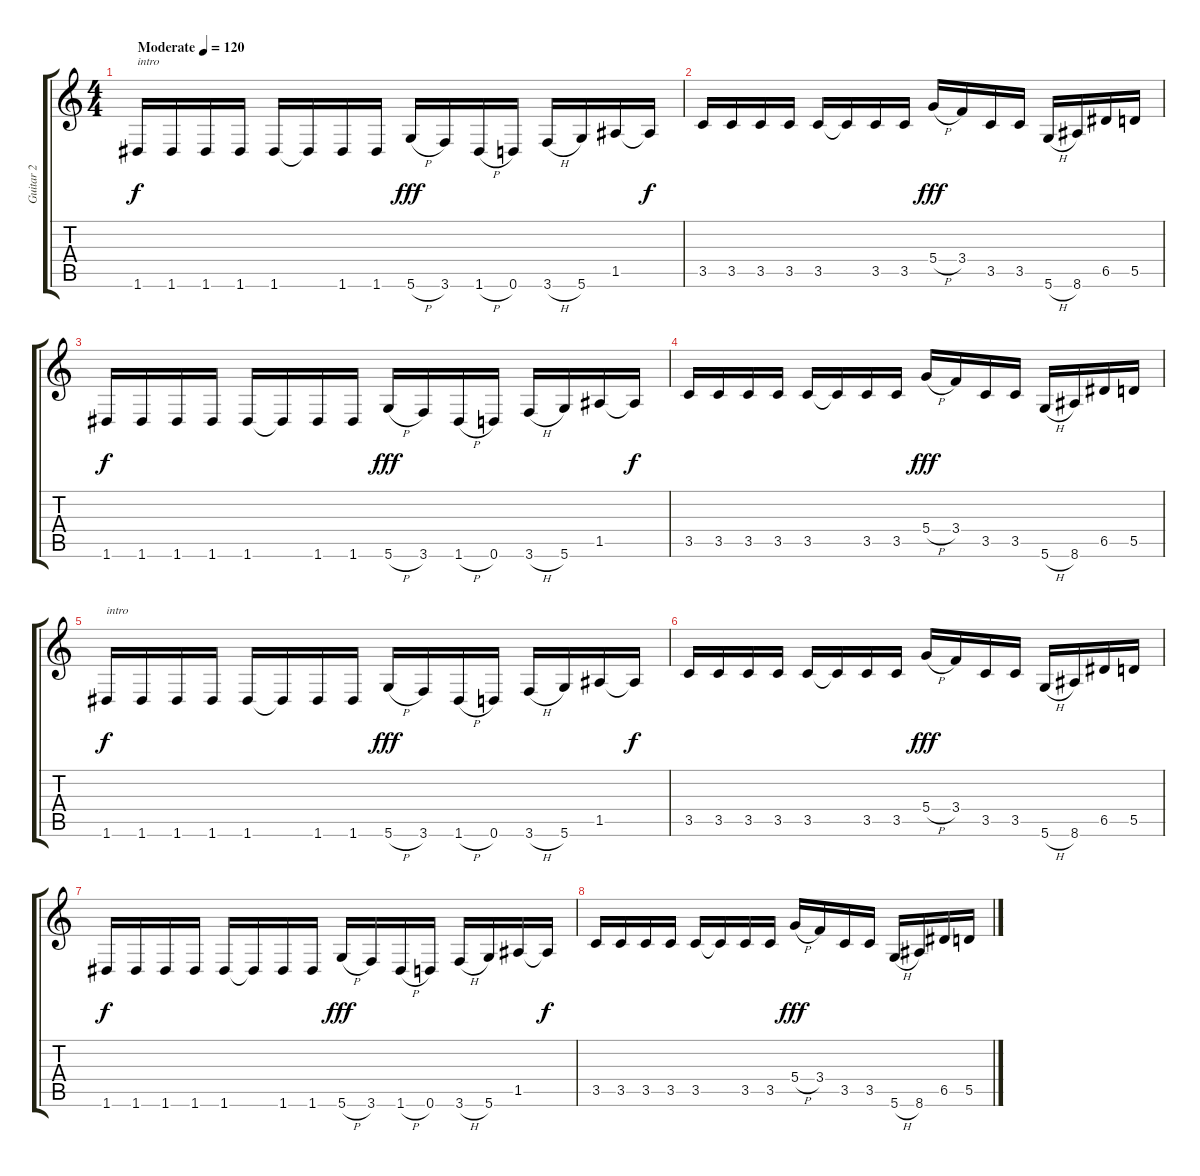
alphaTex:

\track ("Guitar 2" "Guitar 2") {instrument distortionguitar}
\staff {score tabs}
\tuning (E4 B3 G3 D3 A2 D2) {hide}
\ts (4 4)
\tempo (120 "Moderate")
\tempo 100
\tempo (120 "Moderate")
\clef g2
\ks c
1.6.16{txt "intro" dy f instrument distortionguitar} 1.6.16 1.6.16 1.6.16 1.6.16 1.6{t}.16 1.6.16 1.6.16 5.6{h}.16{dy fff} 3.6.16 1.6{h}.16 0.6.16 3.6{h}.16 5.6.16 1.5.16 1.5{t}.16{dy f} |
3.5.16 3.5.16 3.5.16 3.5.16 3.5.16 3.5{t}.16 3.5.16 3.5.16 5.4{h}.16{dy fff} 3.4.16 3.5.16 3.5.16 5.6{h}.16 8.6.16 6.5.16 5.5.16 |
1.6.16{dy f} 1.6.16 1.6.16 1.6.16 1.6.16 1.6{t}.16 1.6.16 1.6.16 5.6{h}.16{dy fff} 3.6.16 1.6{h}.16 0.6.16 3.6{h}.16 5.6.16 1.5.16 1.5{t}.16{dy f} |
3.5.16 3.5.16 3.5.16 3.5.16 3.5.16 3.5{t}.16 3.5.16 3.5.16 5.4{h}.16{dy fff} 3.4.16 3.5.16 3.5.16 5.6{h}.16 8.6.16 6.5.16 5.5.16 |
1.6.16{txt "intro" dy f} 1.6.16 1.6.16 1.6.16 1.6.16 1.6{t}.16 1.6.16 1.6.16 5.6{h}.16{dy fff} 3.6.16 1.6{h}.16 0.6.16 3.6{h}.16 5.6.16 1.5.16 1.5{t}.16{dy f} |
3.5.16 3.5.16 3.5.16 3.5.16 3.5.16 3.5{t}.16 3.5.16 3.5.16 5.4{h}.16{dy fff} 3.4.16 3.5.16 3.5.16 5.6{h}.16 8.6.16 6.5.16 5.5.16 |
1.6.16{dy f} 1.6.16 1.6.16 1.6.16 1.6.16 1.6{t}.16 1.6.16 1.6.16 5.6{h}.16{dy fff} 3.6.16 1.6{h}.16 0.6.16 3.6{h}.16 5.6.16 1.5.16 1.5{t}.16{dy f} |
3.5.16 3.5.16 3.5.16 3.5.16 3.5.16 3.5{t}.16 3.5.16 3.5.16 5.4{h}.16{dy fff} 3.4.16 3.5.16 3.5.16 5.6{h}.16 8.6.16 6.5.16 5.5.16
